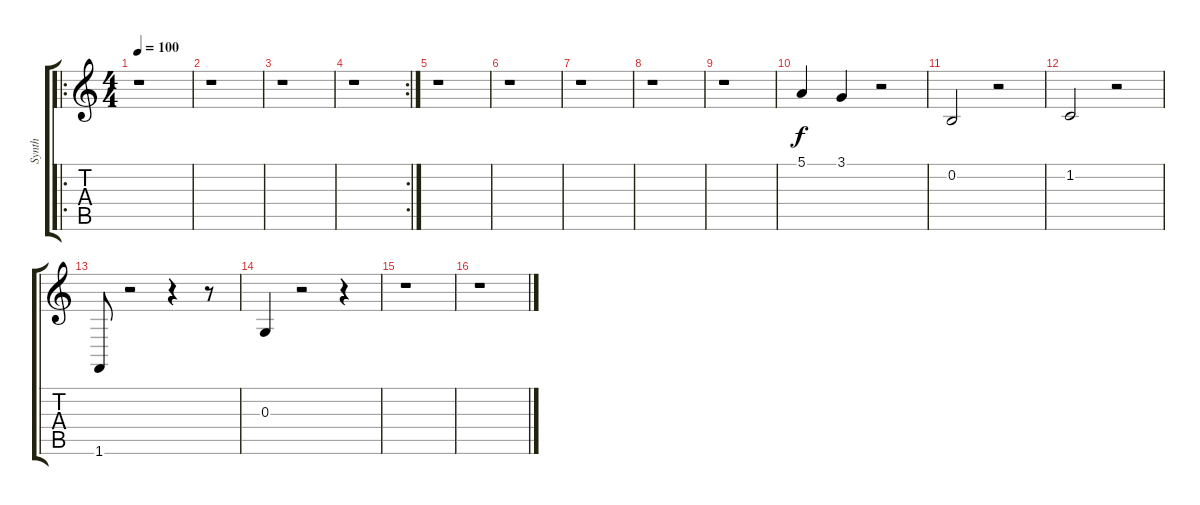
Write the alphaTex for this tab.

\track ("Synth" "Synth") {instrument pad4choir}
\staff {score tabs}
\tuning (E4 B3 G3 D3 A2 E2) {hide}
\ro
\ts (4 4)
\tempo 100
\clef g2
\ks c
r.1{dy f} |
r.1 |
r.1 |
\rc 2
r.1 |
r.1 |
r.1 |
r.1 |
r.1 |
r.1 |
5.1.4 3.1.4 r.2 |
0.2.2 r.2 |
1.2.2 r.2 |
1.6.8 r.2 r.4 r.8 |
0.3.4 r.2 r.4 |
r.1 |
r.1
